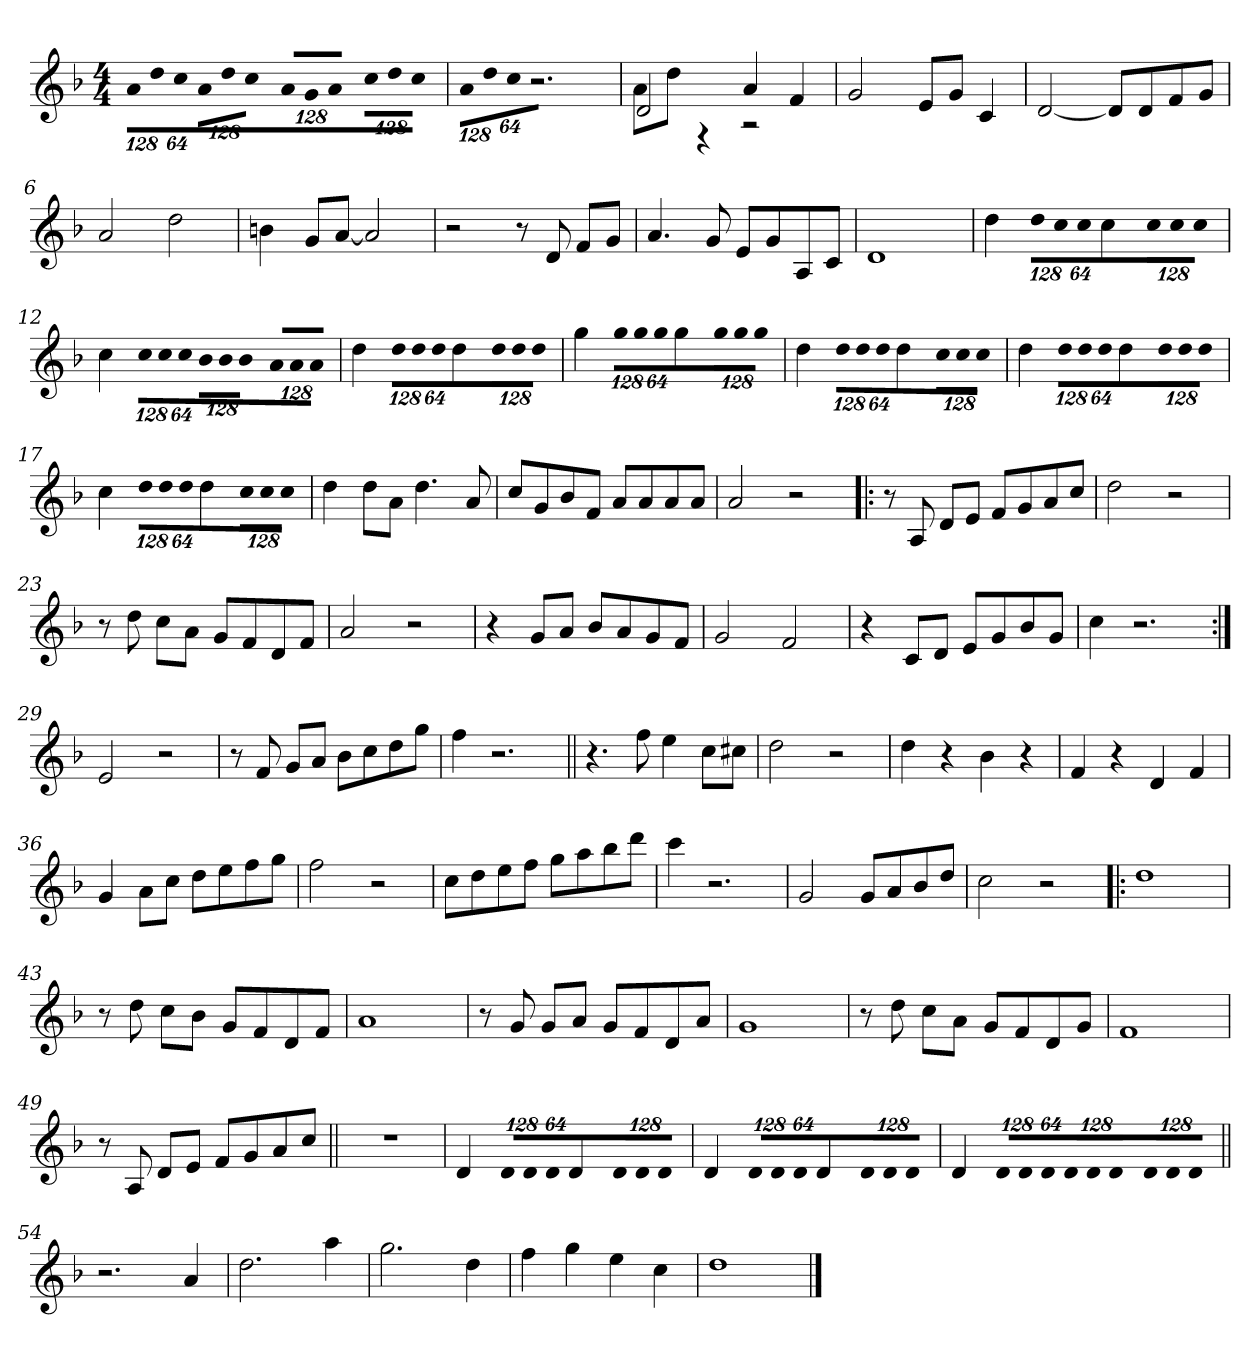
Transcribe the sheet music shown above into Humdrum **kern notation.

**kern
*part1
*staff1
!!LO:PB:g=z
*clefG2
*k[b-]
*F:
*M4/4
*MM88
*Xbrackettup
=1
!LO:N:vis=8
1024%85ai\L
!LO:N:vis=8
1024%85ddi\
!LO:N:vis=8
512%43cci\J
!LO:N:vis=8
1024%85ai\L
!LO:N:vis=8
1024%85ddi\
!LO:N:vis=8
512%43cci\J
!LO:N:vis=8
1024%85ai/L
!LO:N:vis=8
1024%85gi/
!LO:N:vis=8
512%43ai/J
!LO:N:vis=8
1024%85cci\L
!LO:N:vis=8
1024%85ddi\
!LO:N:vis=8
512%43cci\J
=2
!LO:N:vis=8
1024%85ai\L
!LO:N:vis=8
1024%85ddi\
!LO:N:vis=8
512%43cci\J
2.r
=3
*^
2di/	8ai\L
.	8ddi\J
.	4r
4ai/	2r
4fi/	.
*v	*v
=4
2gi/
8ei/L
8gi/J
4ci/
=5
[<2di/
8di/L]
8di/
8fi/
8gi/J
!!LO:LB:g=z
=6
2ai/
2ddi\
=7
4bni\
8gi/L
[<8ai/J
2ai/]
=8
2r
8r
8di/
8fi/L
8gi/J
=9
4.ai/
8gi/
8ei/L
8gi/
8Ai/
8ci/J
=10
1di
=11
4ddi\
!LO:N:vis=8
1024%85ddi\L
!LO:N:vis=8
1024%85cci\
!LO:N:vis=8
512%43cci\J
4cci\
!LO:N:vis=8
1024%85cci\L
!LO:N:vis=8
1024%85cci\
!LO:N:vis=8
512%43cci\J
!!LO:LB:g=z
=12
4cci\
!LO:N:vis=8
1024%85cci\L
!LO:N:vis=8
1024%85cci\
!LO:N:vis=8
512%43cci\J
!LO:N:vis=8
1024%85b-i\L
!LO:N:vis=8
1024%85b-i\
!LO:N:vis=8
512%43b-i\J
!LO:N:vis=8
1024%85ai/L
!LO:N:vis=8
1024%85ai/
!LO:N:vis=8
512%43ai/J
=13
4ddi\
!LO:N:vis=8
1024%85ddi\L
!LO:N:vis=8
1024%85ddi\
!LO:N:vis=8
512%43ddi\J
4ddi\
!LO:N:vis=8
1024%85ddi\L
!LO:N:vis=8
1024%85ddi\
!LO:N:vis=8
512%43ddi\J
=14
4ggi\
!LO:N:vis=8
1024%85ggi\L
!LO:N:vis=8
1024%85ggi\
!LO:N:vis=8
512%43ggi\J
4ggi\
!LO:N:vis=8
1024%85ggi\L
!LO:N:vis=8
1024%85ggi\
!LO:N:vis=8
512%43ggi\J
=15
4ddi\
!LO:N:vis=8
1024%85ddi\L
!LO:N:vis=8
1024%85ddi\
!LO:N:vis=8
512%43ddi\J
4ddi\
!LO:N:vis=8
1024%85cci\L
!LO:N:vis=8
1024%85cci\
!LO:N:vis=8
512%43cci\J
!!LO:LB:g=z
=16
4ddi\
!LO:N:vis=8
1024%85ddi\L
!LO:N:vis=8
1024%85ddi\
!LO:N:vis=8
512%43ddi\J
4ddi\
!LO:N:vis=8
1024%85ddi\L
!LO:N:vis=8
1024%85ddi\
!LO:N:vis=8
512%43ddi\J
=17
4cci\
!LO:N:vis=8
1024%85ddi\L
!LO:N:vis=8
1024%85ddi\
!LO:N:vis=8
512%43ddi\J
4ddi\
!LO:N:vis=8
1024%85cci\L
!LO:N:vis=8
1024%85cci\
!LO:N:vis=8
512%43cci\J
=18
4ddi\
8ddi\L
8ai\J
4.ddi\
8ai/
=19
8cci/L
8gi/
8b-i/
8fi/J
8ai/L
8ai/
8ai/
8ai/J
=20
2ai/
2r
!!LO:LB:g=z
=21!|:
8r
8Ai/
8di/L
8ei/J
8fi/L
8gi/
8ai/
8cci/J
=22
2ddi\
2r
=23
8r
8ddi\
8cci\L
8ai\J
8gi/L
8fi/
8di/
8fi/J
=24
2ai/
2r
=25
4r
8gi/L
8ai/J
8b-i/L
8ai/
8gi/
8fi/J
!!LO:LB:g=z
=26
2gi/
2fi/
=27
4r
8ci/L
8di/J
8ei/L
8gi/
8b-i/
8gi/J
=28
4cci\
2.r
=29:|!
2ei/
2r
=30
8r
8fi/
8gi/L
8ai/J
8b-i\L
8cci\
8ddi\
8ggi\J
=31
4ffi\
2.r
!!LO:LB:g=z
=32||
4.r
8ffi\
4eei\
8cci\L
8cc#Xi\J
=33
2ddi\
2r
=34
4ddi\
4r
4b-i\
4r
=35
4fi/
4r
4di/
4fi/
=36
4gi/
8ai\L
8cci\J
8ddi\L
8eei\
8ffi\
8ggi\J
=37
2ffi\
2r
!!LO:LB:g=z
=38
8cci\L
8ddi\
8eei\
8ffi\J
8ggi\L
8aai\
8bb-i\
8dddi\J
=39
4ccci\
2.r
=40
2gi/
8gi/L
8ai/
8b-i/
8ddi/J
=41
2cci\
2r
=42!|:
1ddi
=43
8r
8ddi\
8cci\L
8b-i\J
8gi/L
8fi/
8di/
8fi/J
!!LO:LB:g=z
=44
1ai
=45
8r
8gi/
8gi/L
8ai/J
8gi/L
8fi/
8di/
8ai/J
=46
1gi
=47
8r
8ddi\
8cci\L
8ai\J
8gi/L
8fi/
8di/
8gi/J
=48
1fi
!!LO:LB:g=z
=49
8r
8Ai/
8di/L
8ei/J
8fi/L
8gi/
8ai/
8cci/J
=50||
1r
=51
4di/
!LO:N:vis=8
1024%85di/L
!LO:N:vis=8
1024%85di/
!LO:N:vis=8
512%43di/J
4di/
!LO:N:vis=8
1024%85di/L
!LO:N:vis=8
1024%85di/
!LO:N:vis=8
512%43di/J
=52
4di/
!LO:N:vis=8
1024%85di/L
!LO:N:vis=8
1024%85di/
!LO:N:vis=8
512%43di/J
4di/
!LO:N:vis=8
1024%85di/L
!LO:N:vis=8
1024%85di/
!LO:N:vis=8
512%43di/J
!!LO:LB:g=z
=53
4di/
!LO:N:vis=8
1024%85di/L
!LO:N:vis=8
1024%85di/
!LO:N:vis=8
512%43di/J
!LO:N:vis=8
1024%85di/L
!LO:N:vis=8
1024%85di/
!LO:N:vis=8
512%43di/J
!LO:N:vis=8
1024%85di/L
!LO:N:vis=8
1024%85di/
!LO:N:vis=8
512%43di/J
=54||
2.r
4ai/
=55
2.ddi\
4aai\
=56
2.ggi\
4ddi\
=57
4ffi\
4ggi\
4eei\
4cci\
=58
1ddi
==
*-
